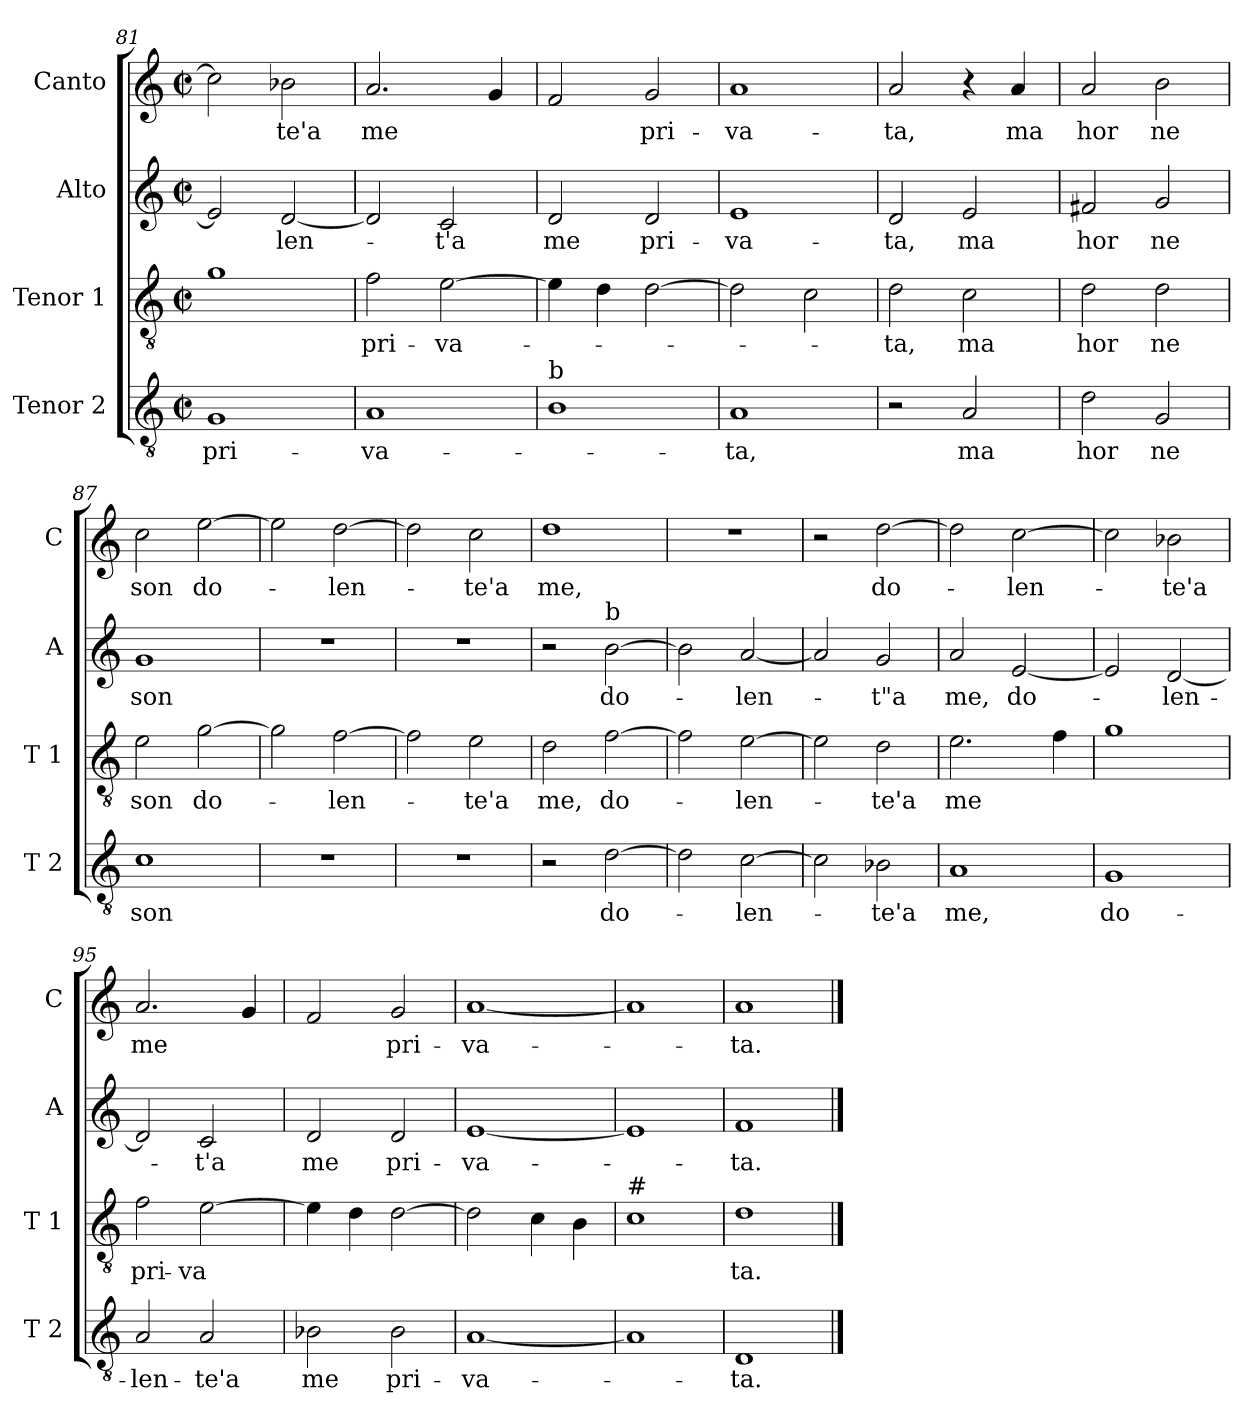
**kern	**text	**kern	**text	**kern	**text	**kern	**text
*part4	*part4	*part3	*part3	*part2	*part2	*part1	*part1
*staff4	*staff4	*staff3	*staff3	*staff2	*staff2	*staff1	*staff1
*I"Tenor 2	*	*I"Tenor 1	*	*I"Alto	*	*I"Canto	*
*I'T 2	*	*I'T 1	*	*I'A	*	*I'C	*
*clefGv2	*	*clefGv2	*	*clefG2	*	*clefG2	*
*k[]	*	*k[]	*	*k[]	*	*k[]	*
*C:	*	*C:	*	*C:	*	*C:	*
*M2/2	*	*M2/2	*	*M2/2	*	*M2/2	*
*met(c|)	*	*met(c|)	*	*met(c|)	*	*met(c|)	*
=81	=81	=81	=81	=81	=81	=81	=81
!	!LO:LY:b	!	!	!	!	!	!
1G	pri-	1g	.	2e/]	.	2cc\]	.
!	!	!	!	!	!LO:LY:b	!	!LO:LY:b
.	.	.	.	[2d/	-len-	2b-X\	-te'a
=82	=82	=82	=82	=82	=82	=82	=82
!	!LO:LY:b	!	!LO:LY:b	!	!	!	!LO:LY:b
1A	-va-	2f\	pri-	2d/]	.	2.a/	me
!	!	!	!LO:LY:b	!	!LO:LY:b	!	!
.	.	[2e\	-va-	2c/	-t'a	.	.
.	.	.	.	.	.	4g/	.
=83	=83	=83	=83	=83	=83	=83	=83
!LO:TX:a:t=b	!	!	!	!	!	!	!
!	!	!	!	!	!LO:LY:b	!	!
1B	.	4e\]	.	2d/	me	2f/	.
.	.	4d\	.	.	.	.	.
!	!	!	!	!	!LO:LY:b	!	!LO:LY:b
.	.	[2d\	.	2d/	pri-	2g/	pri-
!!LO:PB:g=z
=84	=84	=84	=84	=84	=84	=84	=84
!	!LO:LY:b	!	!	!	!LO:LY:b	!	!LO:LY:b
1A	-ta,	2d\]	.	1e	-va-	1a	-va-
.	.	2c\	.	.	.	.	.
=85	=85	=85	=85	=85	=85	=85	=85
!	!	!	!LO:LY:b	!	!LO:LY:b	!	!LO:LY:b
2r	.	2d\	-ta,	2d/	-ta,	2a/	-ta,
!	!LO:LY:b	!	!LO:LY:b	!	!LO:LY:b	!	!
2A/	ma	2c\	ma	2e/	ma	4r	.
!	!	!	!	!	!	!	!LO:LY:b
.	.	.	.	.	.	4a/	ma
=86	=86	=86	=86	=86	=86	=86	=86
!	!LO:LY:b	!	!LO:LY:b	!	!LO:LY:b	!	!LO:LY:b
2d\	hor	2d\	hor	2f#X/	hor	2a/	hor
!	!LO:LY:b	!	!LO:LY:b	!	!LO:LY:b	!	!LO:LY:b
2G/	ne	2d\	ne	2g/	ne	2b\	ne
=87	=87	=87	=87	=87	=87	=87	=87
!	!LO:LY:b	!	!LO:LY:b	!	!LO:LY:b	!	!LO:LY:b
1c	son	2e\	son	1g	son	2cc\	son
!	!	!	!LO:LY:b	!	!	!	!LO:LY:b
.	.	[2g\	do-	.	.	[2ee\	do-
=88	=88	=88	=88	=88	=88	=88	=88
1r	.	2g\]	.	1r	.	2ee\]	.
!	!	!	!LO:LY:b	!	!	!	!LO:LY:b
.	.	[2f\	-len-	.	.	[2dd\	-len-
=89	=89	=89	=89	=89	=89	=89	=89
1r	.	2f\]	.	1r	.	2dd\]	.
!	!	!	!LO:LY:b	!	!	!	!LO:LY:b
.	.	2e\	-te'a	.	.	2cc\	-te'a
!!LO:LB:g=z
=90	=90	=90	=90	=90	=90	=90	=90
!	!	!	!LO:LY:b	!	!	!	!LO:LY:b
2r	.	2d\	me,	2r	.	1dd	me,
!	!	!	!	!LO:TX:a:t=b	!	!	!
!	!LO:LY:b	!	!LO:LY:b	!	!LO:LY:b	!	!
[2d\	do-	[2f\	do-	[2b\	do-	.	.
=91	=91	=91	=91	=91	=91	=91	=91
2d\]	.	2f\]	.	2b\]	.	1r	.
!	!LO:LY:b	!	!LO:LY:b	!	!LO:LY:b	!	!
[2c\	-len-	[2e\	-len-	[2a/	-len-	.	.
=92	=92	=92	=92	=92	=92	=92	=92
2c\]	.	2e\]	.	2a/]	.	2r	.
!	!LO:LY:b	!	!LO:LY:b	!	!LO:LY:b	!	!LO:LY:b
2B-X\	-te'a	2d\	-te'a	2g/	-t"a	[2dd\	do-
=93	=93	=93	=93	=93	=93	=93	=93
!	!LO:LY:b	!	!LO:LY:b	!	!LO:LY:b	!	!
1A	me,	2.e\	me	2a/	me,	2dd\]	.
!	!	!	!	!	!LO:LY:b	!	!LO:LY:b
.	.	.	.	[2e/	do-	[2cc\	-len-
.	.	4f\	.	.	.	.	.
=94	=94	=94	=94	=94	=94	=94	=94
!	!LO:LY:b	!	!	!	!	!	!
1G	do-	1g	.	2e/]	.	2cc\]	.
!	!	!	!	!	!LO:LY:b	!	!LO:LY:b
.	.	.	.	[2d/	-len-	2b-X\	-te'a
=95	=95	=95	=95	=95	=95	=95	=95
!	!LO:LY:b	!	!LO:LY:b	!	!	!	!LO:LY:b
2A/	-len-	2f\	pri-	2d/]	.	2.a/	me
!	!LO:LY:b	!	!LO:LY:b	!	!LO:LY:b	!	!
2A/	-te'a	[2e\	-va	2c/	-t'a	.	.
.	.	.	.	.	.	4g/	.
!!LO:LB:g=z
=96	=96	=96	=96	=96	=96	=96	=96
!	!LO:LY:b	!	!	!	!LO:LY:b	!	!
2B-X\	me	4e\]	.	2d/	me	2f/	.
.	.	4d\	.	.	.	.	.
!	!LO:LY:b	!	!	!	!LO:LY:b	!	!LO:LY:b
2B-\	pri-	[2d\	.	2d/	pri-	2g/	pri-
=97	=97	=97	=97	=97	=97	=97	=97
!	!LO:LY:b	!	!	!	!LO:LY:b	!	!LO:LY:b
[1A	-va-	2d\]	.	[1e	-va-	[1a	-va-
.	.	4c\	.	.	.	.	.
.	.	4B\	.	.	.	.	.
=98	=98	=98	=98	=98	=98	=98	=98
!	!	!LO:TX:a:t=#	!	!	!	!	!
1A]	.	1c	.	1e]	.	1a]	.
=99	=99	=99	=99	=99	=99	=99	=99
!	!LO:LY:b	!	!LO:LY:b	!	!LO:LY:b	!	!LO:LY:b
1D	-ta.	1d	ta.	1f	-ta.	1a	-ta.
==	==	==	==	==	==	==	==
*-	*-	*-	*-	*-	*-	*-	*-
